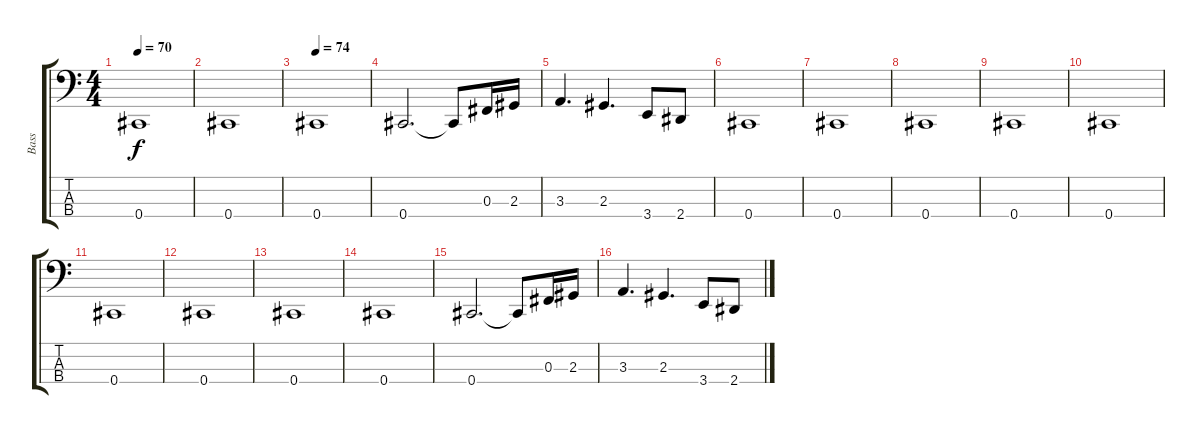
\track ("Bass" "Bass") {instrument electricbasspick}
\staff {score tabs}
\tuning (E2 B1 Gb1 Db1) {hide}
\ts (4 4)
\tempo 70
\clef f4
\ks c
0.4.1{dy f} |
0.4.1 |
\tempo 74
0.4.1 |
0.4.2{d} 0.4{t}.8 0.3.16 2.3.16 |
3.3.4{d} 2.3.4{d} 3.4.8 2.4.8 |
0.4.1 |
0.4.1 |
0.4.1 |
0.4.1 |
0.4.1 |
0.4.1 |
0.4.1 |
0.4.1 |
0.4.1 |
0.4.2{d} 0.4{t}.8 0.3.16 2.3.16 |
3.3.4{d} 2.3.4{d} 3.4.8 2.4.8
